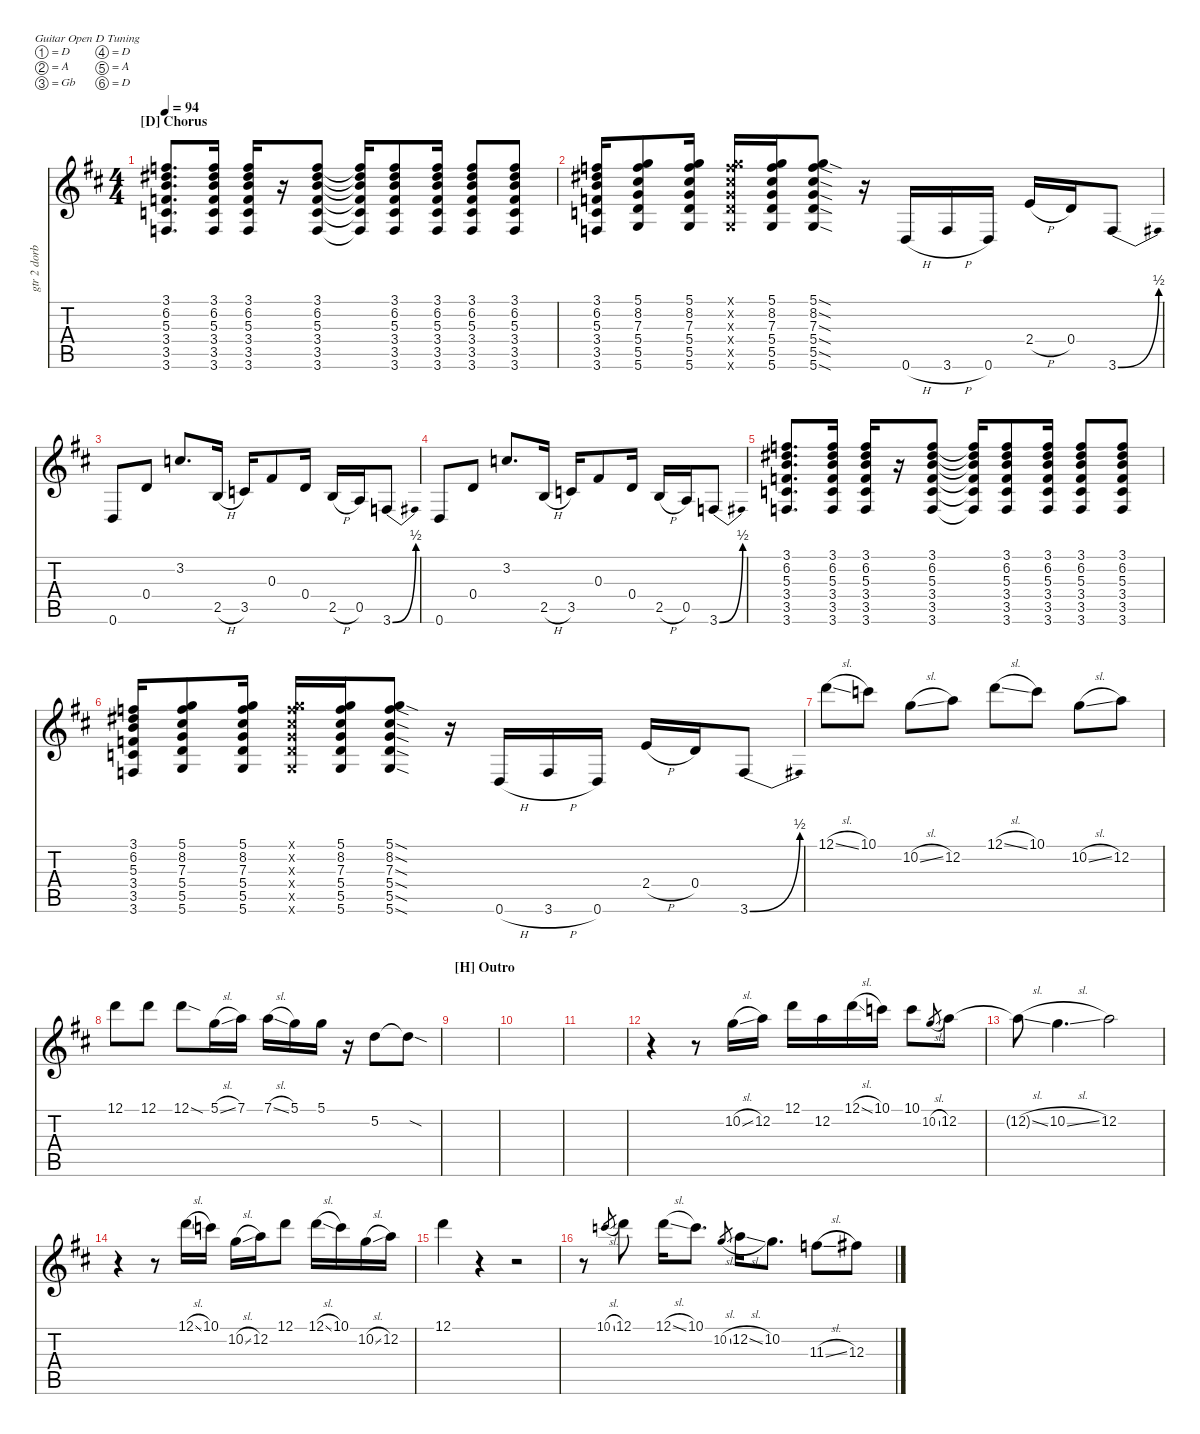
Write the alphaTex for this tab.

\defaultSystemsLayout 4
\hideDynamics
\bracketExtendMode nobrackets
\otherSystemsTrackNameOrientation horizontal
\track ("gtr 2 dorbos" "gtr 2 dorb") {instrument acousticguitarnylon}
\staff {score tabs}
\tuning (D4 A3 Gb3 D3 A2 D2)
\ts (4 4)
\section ("D" "Chorus")
\tempo 94
\clef g2
\ks d
(3.1{acc forcenatural} 6.2{acc #} 5.3{acc forcenatural} 3.4{acc forcenatural} 3.5{acc forcenatural} 3.6{acc forcenatural}).8{d dy mf} (3.1{acc forcenatural} 6.2{acc #} 5.3{acc forcenatural} 3.4{acc forcenatural} 3.5{acc forcenatural} 3.6{acc forcenatural}).16 (3.1{acc forcenatural} 6.2{acc #} 5.3{acc forcenatural} 3.4{acc forcenatural} 3.5{acc forcenatural} 3.6{acc forcenatural}).16 r.16 (3.1{acc forcenatural} 6.2{acc #} 5.3{acc forcenatural} 3.4{acc forcenatural} 3.5{acc forcenatural} 3.6{acc forcenatural}).8 (3.1{t acc forcenatural} 6.2{t acc #} 5.3{t acc forcenatural} 3.4{t acc forcenatural} 3.5{t acc forcenatural} 3.6{t acc forcenatural}).16 (3.1{acc forcenatural} 6.2{acc #} 5.3{acc forcenatural} 3.4{acc forcenatural} 3.5{acc forcenatural} 3.6{acc forcenatural}).8 (3.1{acc forcenatural} 6.2{acc #} 5.3{acc forcenatural} 3.4{acc forcenatural} 3.5{acc forcenatural} 3.6{acc forcenatural}).16 (3.1{acc forcenatural} 6.2{acc #} 5.3{acc forcenatural} 3.4{acc forcenatural} 3.5{acc forcenatural} 3.6{acc forcenatural}).8 (3.1{acc forcenatural} 6.2{acc #} 5.3{acc forcenatural} 3.4{acc forcenatural} 3.5{acc forcenatural} 3.6{acc forcenatural}).8 |
(3.1{acc forcenatural} 6.2{acc #} 5.3{acc forcenatural} 3.4{acc forcenatural} 3.5{acc forcenatural} 3.6{acc forcenatural}).16 (5.1{acc forcenatural} 8.2{acc forcenatural} 7.3{acc #} 5.4{acc forcenatural} 5.5{acc forcenatural} 5.6{acc forcenatural}).8 (5.1{acc forcenatural} 8.2{acc forcenatural} 7.3{acc #} 5.4{acc forcenatural} 5.5{acc forcenatural} 5.6{acc forcenatural}).16 (5.1{x acc forcenatural} 8.2{x acc forcenatural} 7.3{x acc #} 5.4{x acc forcenatural} 5.5{x acc forcenatural} 5.6{x acc forcenatural}).16 (5.1{acc forcenatural} 8.2{acc forcenatural} 7.3{acc #} 5.4{acc forcenatural} 5.5{acc forcenatural} 5.6{acc forcenatural}).16 (5.1{sod acc forcenatural} 8.2{sod acc forcenatural} 7.3{sod acc #} 5.4{sod acc forcenatural} 5.5{sod acc forcenatural} 5.6{sod acc forcenatural}).8 r.16 0.6{h acc forcenatural}.16 3.6{h acc forcenatural}.16 0.6{acc forcenatural}.16 2.4{h acc forcenatural}.16 0.4{acc forcenatural}.16 3.6{be (bend 0 0 60 2) acc forcenatural}.8 |
0.6{acc forcenatural}.8 0.4{acc forcenatural}.8 3.2{acc forcenatural}.8{d} 2.5{h acc forcenatural}.16 3.5{acc forcenatural}.16 0.3{acc #}.8 0.4{acc forcenatural}.16 2.5{h acc forcenatural}.16 0.5{acc forcenatural}.16 3.6{be (bend 0 0 60 2) acc forcenatural}.8 |
0.6{acc forcenatural}.8 0.4{acc forcenatural}.8 3.2{acc forcenatural}.8{d} 2.5{h acc forcenatural}.16 3.5{acc forcenatural}.16 0.3{acc #}.8 0.4{acc forcenatural}.16 2.5{h acc forcenatural}.16 0.5{acc forcenatural}.16 3.6{be (bend 0 0 60 2) acc forcenatural}.8 |
(3.1{acc forcenatural} 6.2{acc #} 5.3{acc forcenatural} 3.4{acc forcenatural} 3.5{acc forcenatural} 3.6{acc forcenatural}).8{d} (3.1{acc forcenatural} 6.2{acc #} 5.3{acc forcenatural} 3.4{acc forcenatural} 3.5{acc forcenatural} 3.6{acc forcenatural}).16 (3.1{acc forcenatural} 6.2{acc #} 5.3{acc forcenatural} 3.4{acc forcenatural} 3.5{acc forcenatural} 3.6{acc forcenatural}).16 r.16 (3.1{acc forcenatural} 6.2{acc #} 5.3{acc forcenatural} 3.4{acc forcenatural} 3.5{acc forcenatural} 3.6{acc forcenatural}).8 (3.1{t acc forcenatural} 6.2{t acc #} 5.3{t acc forcenatural} 3.4{t acc forcenatural} 3.5{t acc forcenatural} 3.6{t acc forcenatural}).16 (3.1{acc forcenatural} 6.2{acc #} 5.3{acc forcenatural} 3.4{acc forcenatural} 3.5{acc forcenatural} 3.6{acc forcenatural}).8 (3.1{acc forcenatural} 6.2{acc #} 5.3{acc forcenatural} 3.4{acc forcenatural} 3.5{acc forcenatural} 3.6{acc forcenatural}).16 (3.1{acc forcenatural} 6.2{acc #} 5.3{acc forcenatural} 3.4{acc forcenatural} 3.5{acc forcenatural} 3.6{acc forcenatural}).8 (3.1{acc forcenatural} 6.2{acc #} 5.3{acc forcenatural} 3.4{acc forcenatural} 3.5{acc forcenatural} 3.6{acc forcenatural}).8 |
(3.1{acc forcenatural} 6.2{acc #} 5.3{acc forcenatural} 3.4{acc forcenatural} 3.5{acc forcenatural} 3.6{acc forcenatural}).16 (5.1{acc forcenatural} 8.2{acc forcenatural} 7.3{acc #} 5.4{acc forcenatural} 5.5{acc forcenatural} 5.6{acc forcenatural}).8 (5.1{acc forcenatural} 8.2{acc forcenatural} 7.3{acc #} 5.4{acc forcenatural} 5.5{acc forcenatural} 5.6{acc forcenatural}).16 (5.1{x acc forcenatural} 8.2{x acc forcenatural} 7.3{x acc #} 5.4{x acc forcenatural} 5.5{x acc forcenatural} 5.6{x acc forcenatural}).16 (5.1{acc forcenatural} 8.2{acc forcenatural} 7.3{acc #} 5.4{acc forcenatural} 5.5{acc forcenatural} 5.6{acc forcenatural}).16 (5.1{sod acc forcenatural} 8.2{sod acc forcenatural} 7.3{sod acc #} 5.4{sod acc forcenatural} 5.5{sod acc forcenatural} 5.6{sod acc forcenatural}).8 r.16 0.6{h acc forcenatural}.16 3.6{h acc forcenatural}.16 0.6{acc forcenatural}.16 2.4{h acc forcenatural}.16 0.4{acc forcenatural}.16 3.6{be (bend 0 0 60 2) acc forcenatural}.8 |
12.1{sl acc forcenatural}.8 10.1{acc forcenatural}.8 10.2{sl acc forcenatural}.8 12.2{acc forcenatural}.8 12.1{sl acc forcenatural}.8 10.1{acc forcenatural}.8 10.2{sl acc forcenatural}.8 12.2{acc forcenatural}.8 |
12.1{acc forcenatural}.8 12.1{acc forcenatural}.8 12.1{sod acc forcenatural}.8 5.1{sl acc forcenatural}.16 7.1{acc forcenatural}.16 7.1{sl acc forcenatural}.16 5.1{acc forcenatural}.16 5.1{acc forcenatural}.16 r.16 5.2{acc forcenatural}.8 5.2{sod t acc forcenatural}.8 |
\section ("H" "Outro")
|
|
|
r.4 r.8 10.2{sl acc forcenatural}.16 12.2{acc forcenatural}.16 12.1{acc forcenatural}.16 12.2{acc forcenatural}.16 12.1{sl acc forcenatural}.16 10.1{acc forcenatural}.16 10.1{acc forcenatural}.8 10.2{sl acc forcenatural}.8{gr} 12.2{acc forcenatural}.8 |
12.2{sl t acc forcenatural}.8 10.2{sl acc forcenatural}.4{d} 12.2{acc forcenatural}.2 |
r.4 r.8 12.1{sl acc forcenatural}.16 10.1{acc forcenatural}.16 10.2{sl acc forcenatural}.16 12.2{acc forcenatural}.16 12.1{acc forcenatural}.8 12.1{sl acc forcenatural}.16 10.1{acc forcenatural}.16 10.2{sl acc forcenatural}.16 12.2{acc forcenatural}.16 |
12.1{acc forcenatural}.4 r.4 r.2 |
r.8 10.1{sl acc forcenatural}.8{gr} 12.1{acc forcenatural}.8 12.1{sl acc forcenatural}.16 10.1{acc forcenatural}.8{d} 10.2{sl acc forcenatural}.8{gr} 12.2{sl acc forcenatural}.16 10.2{acc forcenatural}.8{d} 11.3{sl acc forcenatural}.8 12.3{acc #}.8
